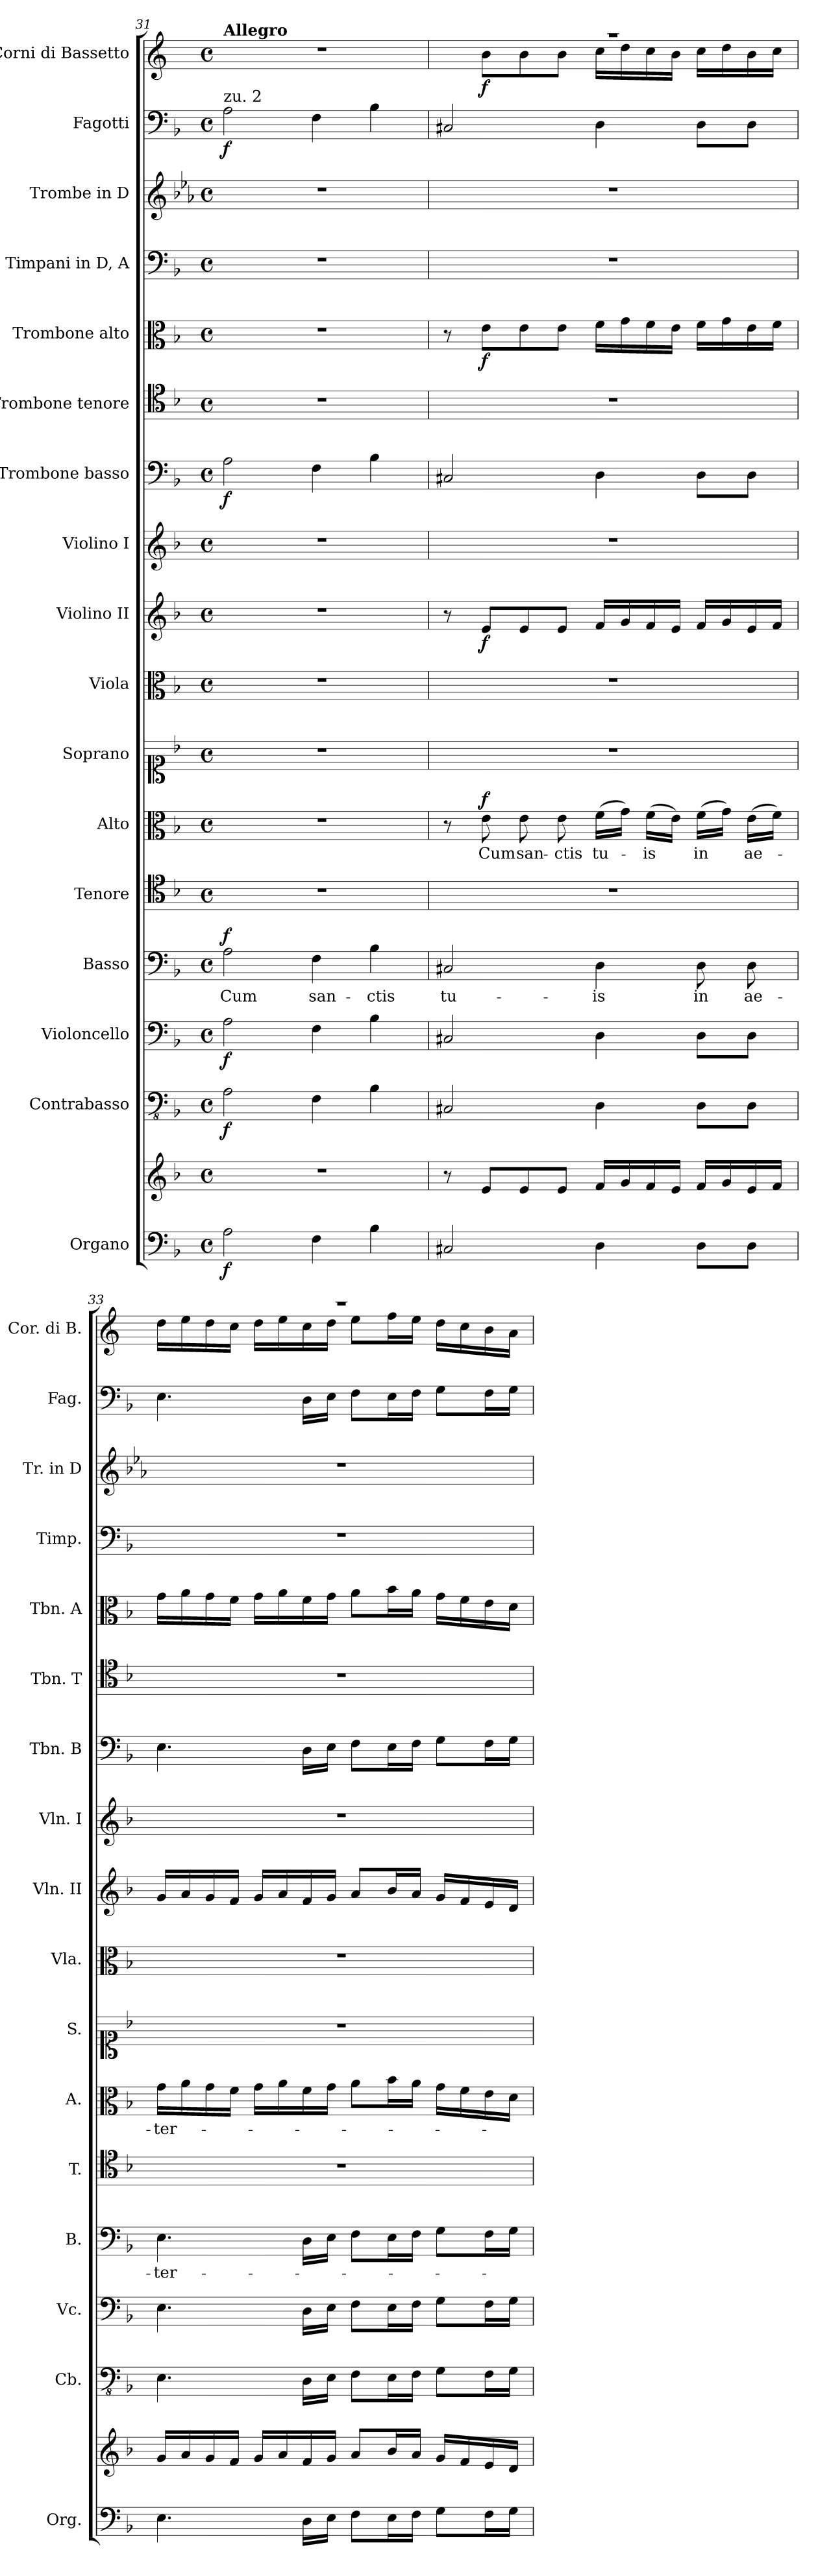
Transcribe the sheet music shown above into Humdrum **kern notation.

**kern	**kern	**dynam	**kern	**dynam	**kern	**dynam	**kern	**text	**dynam	**kern	**kern	**text	**dynam	**kern	**kern	**kern	**dynam	**kern	**kern	**dynam	**kern	**kern	**dynam	**kern	**kern	**kern	**dynam	**kern	**dynam
*part17	*part17	*part17	*part16	*part16	*part15	*part15	*part14	*part14	*part14	*part13	*part12	*part12	*part12	*part11	*part10	*part9	*part9	*part8	*part7	*part7	*part6	*part5	*part5	*part4	*part3	*part2	*part2	*part1	*part1
*staff18	*staff17	*staff17/18	*staff16	*staff16	*staff15	*staff15	*staff14	*staff14	*staff14	*staff13	*staff12	*staff12	*staff12	*staff11	*staff10	*staff9	*staff9	*staff8	*staff7	*staff7	*staff6	*staff5	*staff5	*staff4	*staff3	*staff2	*staff2	*staff1	*staff1
*I"Organo	*	*	*I"Contrabasso	*	*I"Violoncello	*	*I"Basso	*	*	*I"Tenore	*I"Alto	*	*	*I"Soprano	*I"Viola	*I"Violino II	*	*I"Violino I	*I"Trombone basso	*	*I"Trombone tenore	*I"Trombone alto	*	*I"Timpani in D, A	*I"Trombe in D	*I"Fagotti	*	*I"Corni di Bassetto	*
*I'Org.	*	*	*I'Cb.	*	*I'Vc.	*	*I'B.	*	*	*I'T.	*I'A.	*	*	*I'S.	*I'Vla.	*I'Vln. II	*	*I'Vln. I	*I'Tbn. B	*	*I'Tbn. T	*I'Tbn. A	*	*I'Timp.	*I'Tr. in D	*I'Fag.	*	*I'Cor. di B.	*
*clefF4	*clefG2	*	*clefFv4	*	*clefF4	*	*clefF4	*	*	*clefC4	*clefC3	*	*	*clefC1	*clefC3	*clefG2	*	*clefG2	*clefF4	*	*clefC4	*clefC3	*	*clefF4	*clefG2	*clefF4	*	*clefG2	*
*	*	*	*	*	*	*	*	*	*	*	*	*	*	*	*	*	*	*	*	*	*	*	*	*	*ITrd-1c-2	*	*	*ITrd4c7	*
*k[b-]	*k[b-]	*	*k[b-]	*	*k[b-]	*	*k[b-]	*	*	*k[b-]	*k[b-]	*	*	*k[b-]	*k[b-]	*k[b-]	*	*k[b-]	*k[b-]	*	*k[b-]	*k[b-]	*	*k[b-]	*k[b-]	*k[b-]	*	*k[b-]	*
*M4/4	*M4/4	*	*M4/4	*	*M4/4	*	*M4/4	*	*	*M4/4	*M4/4	*	*	*M4/4	*M4/4	*M4/4	*	*M4/4	*M4/4	*	*M4/4	*M4/4	*	*M4/4	*M4/4	*M4/4	*	*M4/4	*
*met(c)	*met(c)	*	*met(c)	*	*met(c)	*	*met(c)	*	*	*met(c)	*met(c)	*	*	*met(c)	*met(c)	*met(c)	*	*met(c)	*met(c)	*	*met(c)	*met(c)	*	*met(c)	*met(c)	*met(c)	*	*met(c)	*
=31	=31	=31	=31	=31	=31	=31	=31	=31	=31	=31	=31	=31	=31	=31	=31	=31	=31	=31	=31	=31	=31	=31	=31	=31	=31	=31	=31	=31	=31
!	!	!	!	!	!	!	!	!	!	!	!	!	!	!	!	!	!	!	!	!	!	!	!	!	!	!	!	!LO:TX:a:B:t=Allegro	!
!	!	!	!	!	!	!	!	!	!	!	!	!	!	!	!	!	!	!	!	!	!	!	!	!	!	!LO:TX:a:t=zu. 2	!	!	!
!	!	!LO:DY:b=2	!	!LO:DY:b	!	!LO:DY:b	!	!LO:LY:b	!LO:DY:a	!	!	!	!	!	!	!	!	!	!	!LO:DY:b	!	!	!	!	!	!	!LO:DY:b	!	!
2A\	1r	f	2AA\	f	2A\	f	2A\	Cum	f	1r	1r	.	.	1r	1r	1r	.	1r	2A\	f	1r	1r	.	1r	1r	2A\	f	1r	.
!	!	!	!	!	!	!	!	!LO:LY:b	!	!	!	!	!	!	!	!	!	!	!	!	!	!	!	!	!	!	!	!	!
4F\	.	.	4FF\	.	4F\	.	4F\	san-	.	.	.	.	.	.	.	.	.	.	4F\	.	.	.	.	.	.	4F\	.	.	.
!	!	!	!	!	!	!	!	!LO:LY:b	!	!	!	!	!	!	!	!	!	!	!	!	!	!	!	!	!	!	!	!	!
4B-\	.	.	4BB-\	.	4B-\	.	4B-\	-ctis	.	.	.	.	.	.	.	.	.	.	4B-\	.	.	.	.	.	.	4B-\	.	.	.
=32	=32	=32	=32	=32	=32	=32	=32	=32	=32	=32	=32	=32	=32	=32	=32	=32	=32	=32	=32	=32	=32	=32	=32	=32	=32	=32	=32	=32	=32
!	!	!	!	!	!	!	!	!LO:LY:b	!	!	!	!	!	!	!	!	!	!	!	!	!	!	!	!	!	!	!	!	!
*	*	*	*	*	*	*	*	*	*	*	*	*	*	*	*	*	*	*	*	*	*	*	*	*	*	*	*	*^	*
2C#X/	8r	.	2CC#X/	.	2C#X/	.	2C#X/	tu-	.	1r	8r	.	.	1r	1r	8r	.	1r	2C#X/	.	1r	8r	.	1r	1r	2C#X/	.	1r	8ryy	.
!	!	!	!	!	!	!	!	!	!	!	!	!LO:LY:b	!LO:DY:a	!	!	!	!LO:DY:b	!	!	!	!	!	!LO:DY:b	!	!	!	!	!	!	!LO:DY:b
.	8e/L	.	.	.	.	.	.	.	.	.	8e\	Cum	f	.	.	8e/L	f	.	.	.	.	8e\L	f	.	.	.	.	.	8e\L	f
!	!	!	!	!	!	!	!	!	!	!	!	!LO:LY:b	!	!	!	!	!	!	!	!	!	!	!	!	!	!	!	!	!	!
.	8e/	.	.	.	.	.	.	.	.	.	8e\	san-	.	.	.	8e/	.	.	.	.	.	8e\	.	.	.	.	.	.	8e\	.
!	!	!	!	!	!	!	!	!	!	!	!	!LO:LY:b	!	!	!	!	!	!	!	!	!	!	!	!	!	!	!	!	!	!
.	8e/J	.	.	.	.	.	.	.	.	.	8e\	-ctis	.	.	.	8e/J	.	.	.	.	.	8e\J	.	.	.	.	.	.	8e\J	.
!	!	!	!	!	!	!	!	!LO:LY:b	!	!	!	!LO:LY:b	!	!	!	!	!	!	!	!	!	!	!	!	!	!	!	!	!	!
4D\	16f/LL	.	4DD\	.	4D\	.	4D\	-is	.	.	(>16f\LL	tu-	.	.	.	16f/LL	.	.	4D\	.	.	16f\LL	.	.	.	4D\	.	.	16f\LL	.
.	16g/	.	.	.	.	.	.	.	.	.	16g\JJ)	.	.	.	.	16g/	.	.	.	.	.	16g\	.	.	.	.	.	.	16g\	.
!	!	!	!	!	!	!	!	!	!	!	!	!LO:LY:b	!	!	!	!	!	!	!	!	!	!	!	!	!	!	!	!	!	!
.	16f/	.	.	.	.	.	.	.	.	.	(>16f\LL	-is	.	.	.	16f/	.	.	.	.	.	16f\	.	.	.	.	.	.	16f\	.
.	16e/JJ	.	.	.	.	.	.	.	.	.	16e\JJ)	.	.	.	.	16e/JJ	.	.	.	.	.	16e\JJ	.	.	.	.	.	.	16e\JJ	.
!	!	!	!	!	!	!	!	!LO:LY:b	!	!	!	!LO:LY:b	!	!	!	!	!	!	!	!	!	!	!	!	!	!	!	!	!	!
8D\L	16f/LL	.	8DD\L	.	8D\L	.	8D\	in	.	.	(>16f\LL	in	.	.	.	16f/LL	.	.	8D\L	.	.	16f\LL	.	.	.	8D\L	.	.	16f\LL	.
.	16g/	.	.	.	.	.	.	.	.	.	16g\JJ)	.	.	.	.	16g/	.	.	.	.	.	16g\	.	.	.	.	.	.	16g\	.
!	!	!	!	!	!	!	!	!LO:LY:b	!	!	!	!LO:LY:b	!	!	!	!	!	!	!	!	!	!	!	!	!	!	!	!	!	!
8D\J	16e/	.	8DD\J	.	8D\J	.	8D\	ae-	.	.	(>16e\LL	ae-	.	.	.	16e/	.	.	8D\J	.	.	16e\	.	.	.	8D\J	.	.	16e\	.
.	16f/JJ	.	.	.	.	.	.	.	.	.	16f\JJ)	.	.	.	.	16f/JJ	.	.	.	.	.	16f\JJ	.	.	.	.	.	.	16f\JJ	.
=33	=33	=33	=33	=33	=33	=33	=33	=33	=33	=33	=33	=33	=33	=33	=33	=33	=33	=33	=33	=33	=33	=33	=33	=33	=33	=33	=33	=33	=33	=33
!	!	!	!	!	!	!	!	!LO:LY:b	!	!	!	!LO:LY:b	!	!	!	!	!	!	!	!	!	!	!	!	!	!	!	!	!	!
4.E\	16g/LL	.	4.EE\	.	4.E\	.	4.E\	-ter-	.	1r	16g\LL	-ter-	.	1r	1r	16g/LL	.	1r	4.E\	.	1r	16g\LL	.	1r	1r	4.E\	.	1r	16g\LL	.
.	16a/	.	.	.	.	.	.	.	.	.	16a\	.	.	.	.	16a/	.	.	.	.	.	16a\	.	.	.	.	.	.	16a\	.
.	16g/	.	.	.	.	.	.	.	.	.	16g\	.	.	.	.	16g/	.	.	.	.	.	16g\	.	.	.	.	.	.	16g\	.
.	16f/JJ	.	.	.	.	.	.	.	.	.	16f\JJ	.	.	.	.	16f/JJ	.	.	.	.	.	16f\JJ	.	.	.	.	.	.	16f\JJ	.
.	16g/LL	.	.	.	.	.	.	.	.	.	16g\LL	.	.	.	.	16g/LL	.	.	.	.	.	16g\LL	.	.	.	.	.	.	16g\LL	.
.	16a/	.	.	.	.	.	.	.	.	.	16a\	.	.	.	.	16a/	.	.	.	.	.	16a\	.	.	.	.	.	.	16a\	.
16D\LL	16f/	.	16DD\LL	.	16D\LL	.	16D\LL	.	.	.	16f\	.	.	.	.	16f/	.	.	16D\LL	.	.	16f\	.	.	.	16D\LL	.	.	16f\	.
16E\JJ	16g/JJ	.	16EE\JJ	.	16E\JJ	.	16E\JJ	.	.	.	16g\JJ	.	.	.	.	16g/JJ	.	.	16E\JJ	.	.	16g\JJ	.	.	.	16E\JJ	.	.	16g\JJ	.
8F\L	8a/L	.	8FF\L	.	8F\L	.	8F\L	.	.	.	8a\L	.	.	.	.	8a/L	.	.	8F\L	.	.	8a\L	.	.	.	8F\L	.	.	8a\L	.
16E\L	16b-/L	.	16EE\L	.	16E\L	.	16E\L	.	.	.	16b-\L	.	.	.	.	16b-/L	.	.	16E\L	.	.	16b-\L	.	.	.	16E\L	.	.	16b-\L	.
16F\JJ	16a/JJ	.	16FF\JJ	.	16F\JJ	.	16F\JJ	.	.	.	16a\JJ	.	.	.	.	16a/JJ	.	.	16F\JJ	.	.	16a\JJ	.	.	.	16F\JJ	.	.	16a\JJ	.
8G\L	16g/LL	.	8GG\L	.	8G\L	.	8G\L	.	.	.	16g\LL	.	.	.	.	16g/LL	.	.	8G\L	.	.	16g\LL	.	.	.	8G\L	.	.	16g\LL	.
.	16f/	.	.	.	.	.	.	.	.	.	16f\	.	.	.	.	16f/	.	.	.	.	.	16f\	.	.	.	.	.	.	16f\	.
16F\L	16e/	.	16FF\L	.	16F\L	.	16F\L	.	.	.	16e\	.	.	.	.	16e/	.	.	16F\L	.	.	16e\	.	.	.	16F\L	.	.	16e\	.
16G\JJ	16d/JJ	.	16GG\JJ	.	16G\JJ	.	16G\JJ	.	.	.	16d\JJ	.	.	.	.	16d/JJ	.	.	16G\JJ	.	.	16d\JJ	.	.	.	16G\JJ	.	.	16d\JJ	.
*	*	*	*	*	*	*	*	*	*	*	*	*	*	*	*	*	*	*	*	*	*	*	*	*	*	*	*	*v	*v	*
=	=	=	=	=	=	=	=	=	=	=	=	=	=	=	=	=	=	=	=	=	=	=	=	=	=	=	=	=	=
*-	*-	*-	*-	*-	*-	*-	*-	*-	*-	*-	*-	*-	*-	*-	*-	*-	*-	*-	*-	*-	*-	*-	*-	*-	*-	*-	*-	*-	*-
